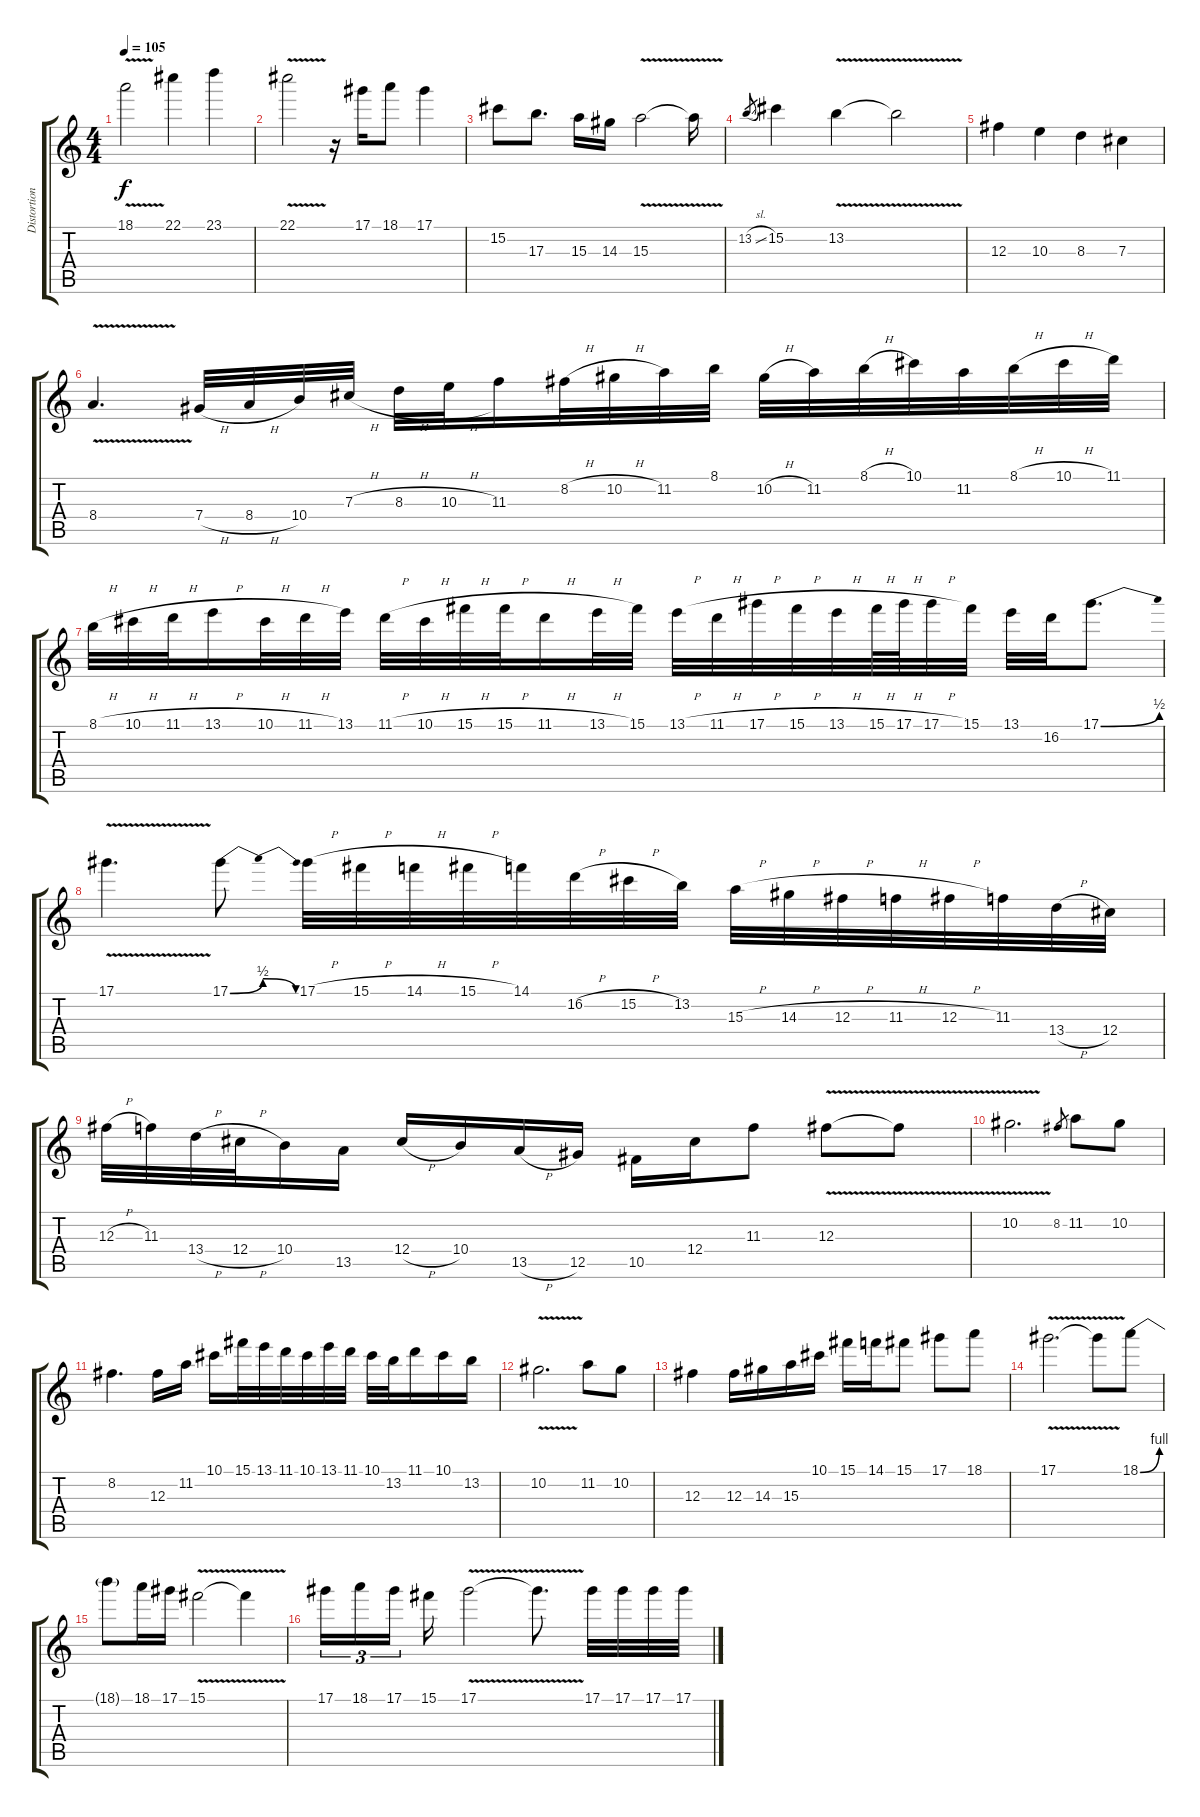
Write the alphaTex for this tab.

\track ("Distortion Lead" "Distortion") {instrument overdrivenguitar}
\staff {score tabs}
\tuning (Eb4 Bb3 Gb3 Db3 Ab2 Eb2) {hide}
\ts (4 4)
\tempo 105
\clef g2
\ks c
18.1{v}.2{dy f} 22.1.4 23.1.4 |
22.1{v}.2 r.16 17.1.16 18.1.8 17.1.4 |
15.2.8 17.3.8{d} 15.3.16 14.3.16 15.3{v}.2 15.3{t}.16 |
13.2{sl}.8{gr} 15.2.4 13.2{v}.4 13.2{t}.2 |
12.3.4 10.3.4 8.3.4 7.3.4 |
8.4{v}.4{d} 7.4{h}.32 8.4{h}.32 10.4.32 7.3{h}.32 8.3{h}.32 10.3{h}.32 11.3.16 8.2{h}.32 10.2{h}.32 11.2.32 8.1.32 10.2{h}.32 11.2.32 8.1{h}.32 10.1.32 11.2.32 8.1{h}.32 10.1{h}.32 11.1.32 |
8.1{h}.32 10.1{h}.32 11.1{h}.32 13.1{h}.16 10.1{h}.32 11.1{h}.32 13.1.32 11.1{h}.32 10.1{h}.32 15.1{h}.32 15.1{h}.32 11.1{h}.16 13.1{h}.32 15.1.32 13.1{h}.32 11.1{h}.32 17.1{h}.32 15.1{h}.32 13.1{h}.32 15.1{h}.64 17.1{h}.64 17.1{h}.32 15.1.32 13.1.32 16.2.32 17.1{be (bend 0 0 60 2)}.8{d} |
17.1{v}.4{d} 17.1{be (bendrelease 0 0 15 2 15 2 60 0)}.8 17.1{h}.32 15.1{h}.32 14.1{h}.32 15.1{h}.32 14.1.32 16.2{h}.32 15.2{h}.32 13.2.32 15.3{h}.32 14.3{h}.32 12.3{h}.32 11.3{h}.32 12.3{h}.32 11.3.32 13.4{h}.32 12.4.32 |
12.3{h}.32 11.3.32 13.4{h}.32 12.4{h}.32 10.4.16 13.5.16 12.4{h}.16 10.4.16 13.5{h}.16 12.5.16 10.5.16 12.4.16 11.3.8 12.3{v}.8 12.3{v t}.8 |
10.2{v}.2{d} 8.2.8{gr} 11.2.8 10.2.8 |
8.2.4{d} 12.3.16 11.2.16 10.1.16 15.1.32 13.1.32 11.1.32 10.1.32 13.1.32 11.1.32 10.1.32 13.2.32 11.1.16 10.1.16 13.2.16 |
10.2{v}.2{d} 11.2.8 10.2.8 |
12.3.4 12.3.16 14.3.16 15.3.16 10.1.16 15.1.16 14.1.16 15.1.8 17.1.8 18.1.8 |
17.1{v}.2{d} 17.1{t}.8 18.1{be (bend 0 0 60 4)}.8 |
18.1{t}.8 18.1.16 17.1.16 15.1{v}.2 15.1{t}.4 |
17.1.16{tu (3 2)} 18.1.16{tu (3 2)} 17.1.16{tu (3 2) beam splitsecondary} 15.1.16 17.1{v}.2 17.1{t}.8{d} 17.1.32 17.1.32 17.1.32 17.1.32
